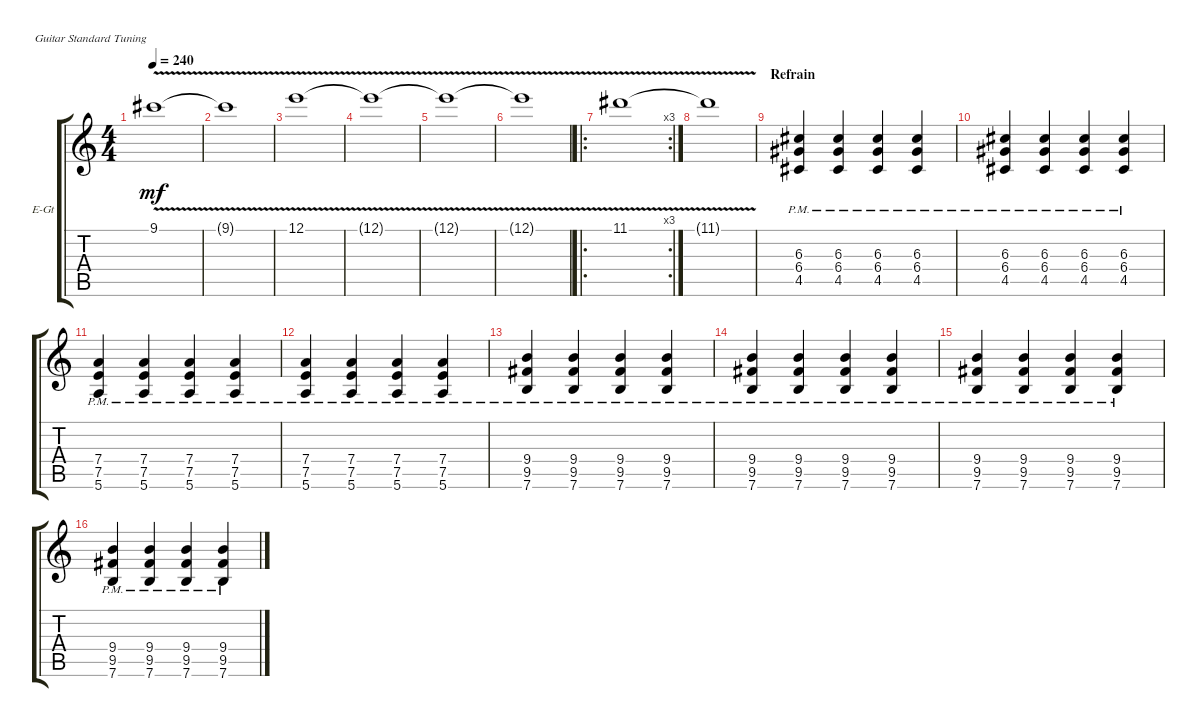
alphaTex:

\defaultSystemsLayout 4
\bracketExtendMode groupsimilarinstruments
\firstSystemTrackNameOrientation horizontal
\otherSystemsTrackNameOrientation horizontal
\track ("Rythm Guitar" "E-Gt") {instrument distortionguitar}
\staff {score tabs}
\tuning (E4 B3 G3 D3 A2 E2)
\ts (4 4)
\tempo 240
\clef g2
\ks c
9.1{v t}.1{dy mf} |
9.1{v t}.1 |
12.1{v}.1 |
12.1{v t}.1 |
12.1{v t}.1 |
12.1{v t}.1 |
\ro
\rc 3
11.1{v}.1 |
11.1{v t}.1 |
\section ("" "Refrain")
(4.5{pm} 6.4{pm} 6.3{pm}).4 (4.5{pm} 6.4{pm} 6.3{pm}).4 (4.5{pm} 6.4{pm} 6.3{pm}).4 (4.5{pm} 6.4{pm} 6.3{pm}).4 |
(4.5{pm} 6.4{pm} 6.3{pm}).4 (4.5{pm} 6.4{pm} 6.3{pm}).4 (4.5{pm} 6.4{pm} 6.3{pm}).4 (4.5{pm} 6.4{pm} 6.3{pm}).4 |
(5.6{pm} 7.5{pm} 7.4{pm}).4 (5.6{pm} 7.5{pm} 7.4{pm}).4 (5.6{pm} 7.5{pm} 7.4{pm}).4 (5.6{pm} 7.5{pm} 7.4{pm}).4 |
(5.6{pm} 7.5{pm} 7.4{pm}).4 (5.6{pm} 7.5{pm} 7.4{pm}).4 (5.6{pm} 7.5{pm} 7.4{pm}).4 (5.6{pm} 7.5{pm} 7.4{pm}).4 |
(7.6{pm} 9.5{pm} 9.4{pm}).4 (7.6{pm} 9.5{pm} 9.4{pm}).4 (7.6{pm} 9.5{pm} 9.4{pm}).4 (7.6{pm} 9.5{pm} 9.4{pm}).4 |
(7.6{pm} 9.5{pm} 9.4{pm}).4 (7.6{pm} 9.5{pm} 9.4{pm}).4 (7.6{pm} 9.5{pm} 9.4{pm}).4 (7.6{pm} 9.5{pm} 9.4{pm}).4 |
(7.6{pm} 9.5{pm} 9.4{pm}).4 (7.6{pm} 9.5{pm} 9.4{pm}).4 (7.6{pm} 9.5{pm} 9.4{pm}).4 (7.6{pm} 9.5{pm} 9.4{pm}).4 |
(7.6{pm} 9.5{pm} 9.4{pm}).4 (7.6{pm} 9.5{pm} 9.4{pm}).4 (7.6{pm} 9.5{pm} 9.4{pm}).4 (7.6{pm} 9.5{pm} 9.4{pm}).4
